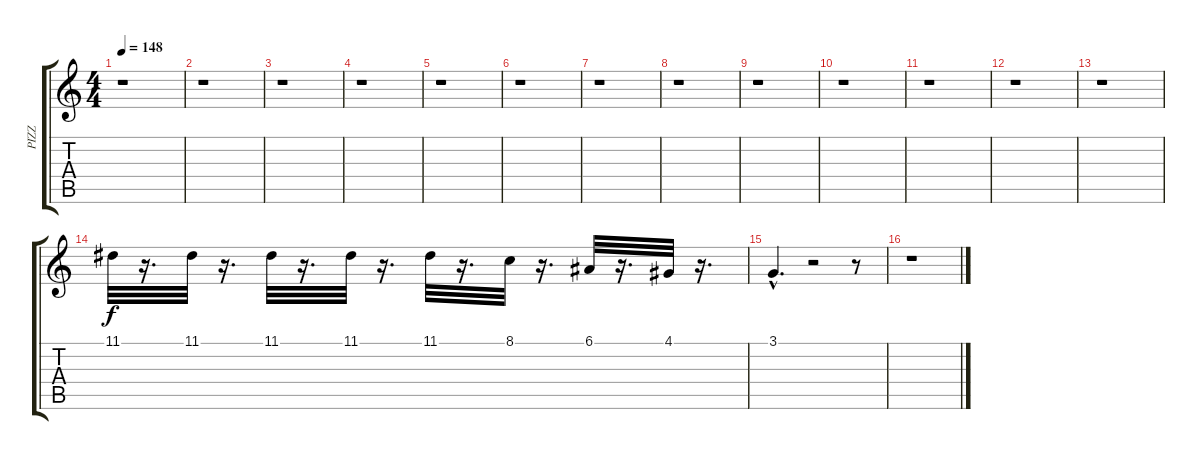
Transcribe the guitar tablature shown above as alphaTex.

\track ("PIZZ" "PIZZ") {instrument pizzicatostrings}
\staff {score tabs}
\tuning (E4 B3 G3 D3 A2 E2) {hide}
\ts (4 4)
\tempo 148
\clef g2
\ks c
r.1{dy f} |
r.1 |
r.1 |
r.1 |
r.1 |
r.1 |
r.1 |
r.1 |
r.1 |
r.1 |
r.1 |
r.1 |
r.1 |
11.1.32{instrument pizzicatostrings} r.16{d} 11.1.32 r.16{d} 11.1.32 r.16{d} 11.1.32 r.16{d} 11.1.32 r.16{d} 8.1.32 r.16{d} 6.1.32 r.16{d} 4.1.32 r.16{d} |
3.1{hac}.4{d} r.2 r.8 |
r.1
